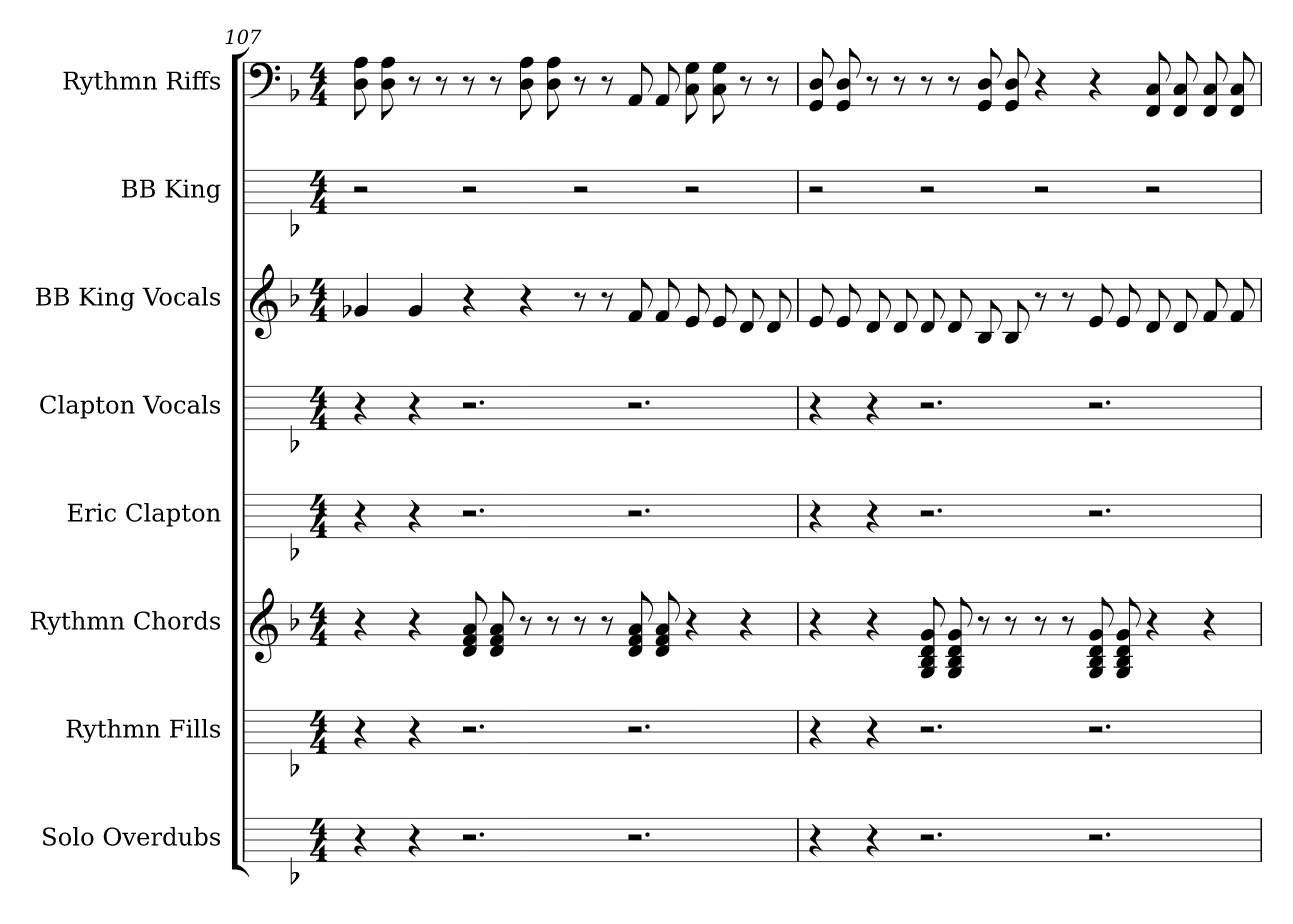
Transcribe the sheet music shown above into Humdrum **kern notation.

**kern	**kern	**kern	**kern	**kern	**kern	**kern	**kern
*part8	*part7	*part6	*part5	*part4	*part3	*part2	*part1
*staff8	*staff7	*staff6	*staff5	*staff4	*staff3	*staff2	*staff1
*I"Solo Overdubs	*I"Rythmn Fills	*I"Rythmn Chords	*I"Eric Clapton	*I"Clapton Vocals	*I"BB King Vocals	*I"BB King	*I"Rythmn Riffs
*	*	*	*	*	*	*	*
*k[b-]	*k[b-]	*k[b-]	*k[b-]	*k[b-]	*k[b-]	*k[b-]	*k[b-]
*M4/4	*M4/4	*M4/4	*M4/4	*M4/4	*M4/4	*M4/4	*M4/4
=107	=107	=107	=107	=107	=107	=107	=107
4r	4r	4r	4r	4r	4g-	2r	8A 8D
.	.	.	.	.	.	.	8A 8D
4r	4r	4r	4r	4r	4g-	.	8r
.	.	.	.	.	.	.	8r
2.r	2.r	8a 8f 8d	2.r	2.r	4r	2r	8r
.	.	8a 8f 8d	.	.	.	.	8r
.	.	8r	.	.	4r	.	8A 8D
.	.	8r	.	.	.	.	8A 8D
.	.	8r	.	.	8r	2r	8r
.	.	8r	.	.	8r	.	8r
2.r	2.r	8a 8f 8d	2.r	2.r	8f	.	8AA
.	.	8a 8f 8d	.	.	8f	.	8AA
.	.	4r	.	.	8e	2r	8G 8C
.	.	.	.	.	8e	.	8G 8C
.	.	4r	.	.	8d	.	8r
.	.	.	.	.	8d	.	8r
=108	=108	=108	=108	=108	=108	=108	=108
4r	4r	4r	4r	4r	8e	2r	8D 8GG
.	.	.	.	.	8e	.	8D 8GG
4r	4r	4r	4r	4r	8d	.	8r
.	.	.	.	.	8d	.	8r
2.r	2.r	8g 8d 8B- 8G	2.r	2.r	8d	2r	8r
.	.	8g 8d 8B- 8G	.	.	8d	.	8r
.	.	8r	.	.	8B-	.	8D 8GG
.	.	8r	.	.	8B-	.	8D 8GG
.	.	8r	.	.	8r	2r	4r
.	.	8r	.	.	8r	.	.
2.r	2.r	8g 8d 8B- 8G	2.r	2.r	8e	.	4r
.	.	8g 8d 8B- 8G	.	.	8e	.	.
.	.	4r	.	.	8d	2r	8C 8FF
.	.	.	.	.	8d	.	8C 8FF
.	.	4r	.	.	8f	.	8C 8FF
.	.	.	.	.	8f	.	8C 8FF
=	=	=	=	=	=	=	=
*-	*-	*-	*-	*-	*-	*-	*-
